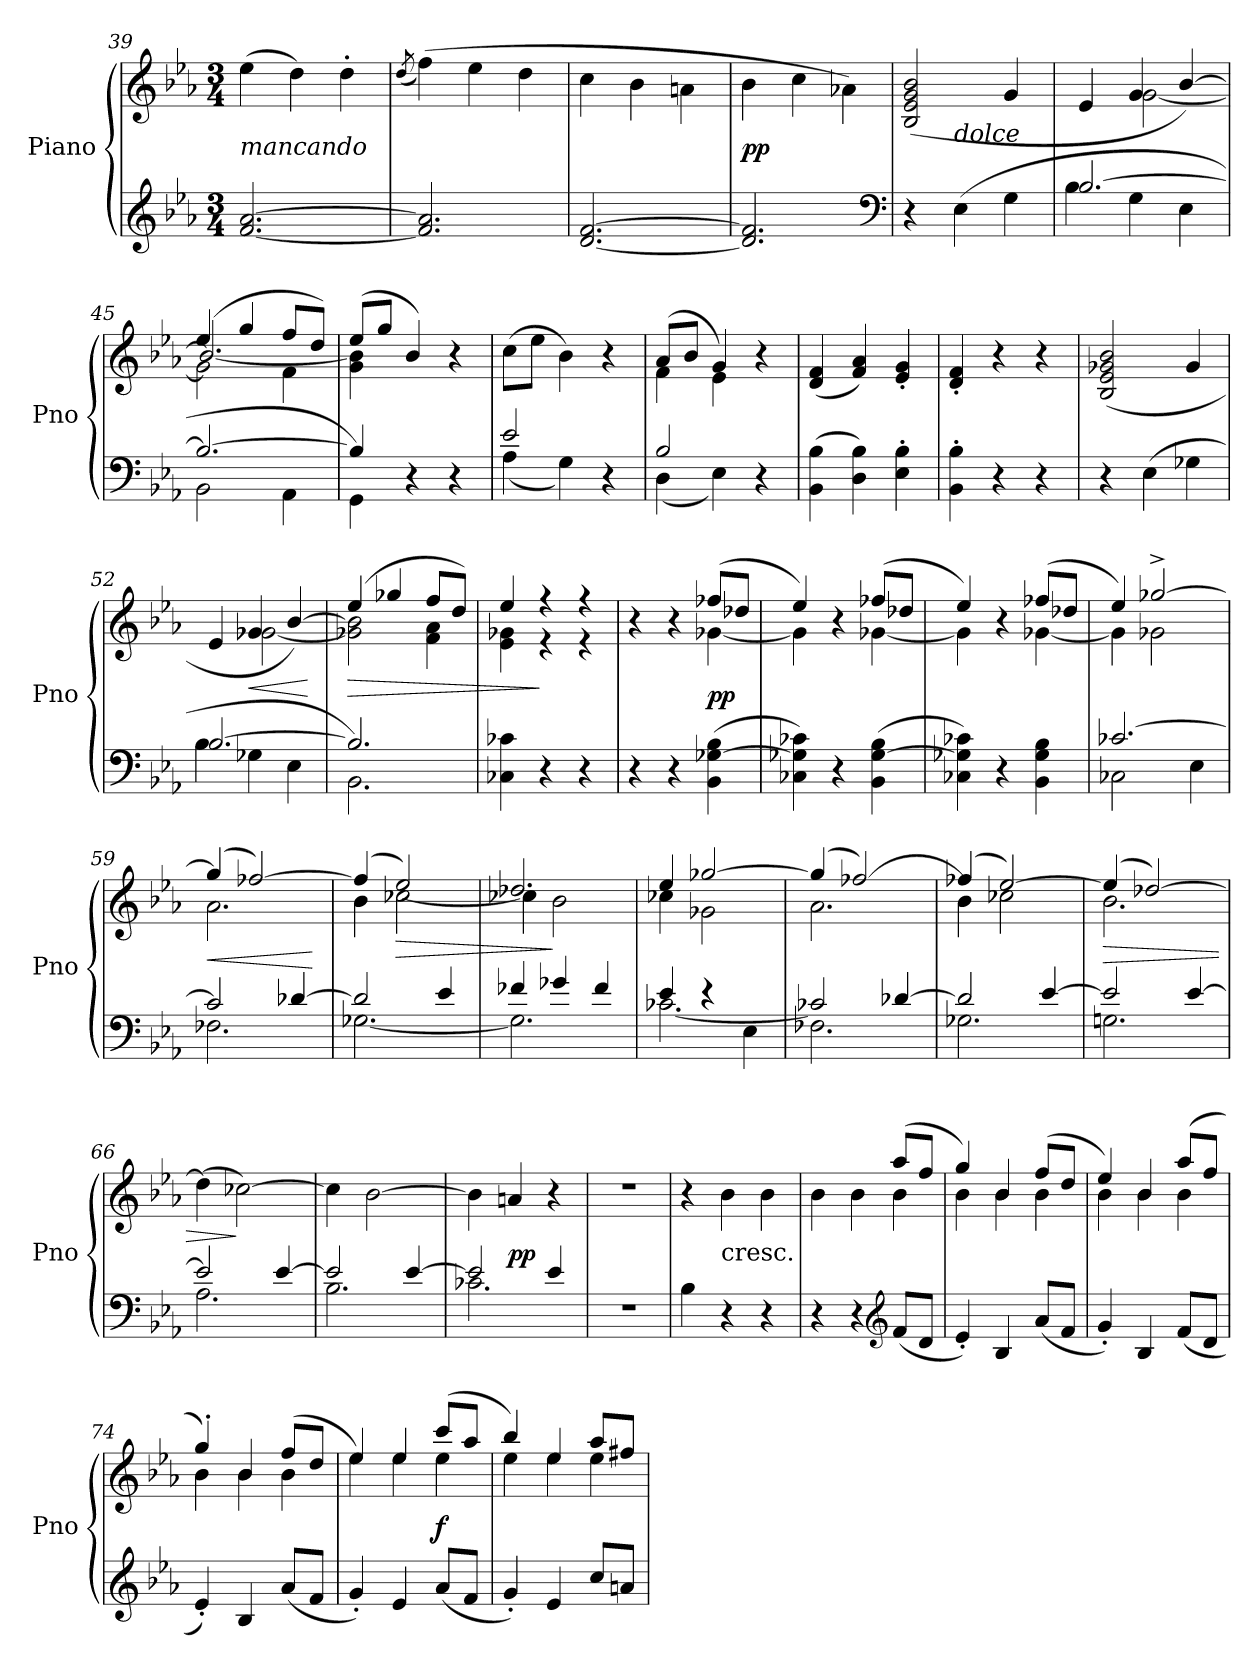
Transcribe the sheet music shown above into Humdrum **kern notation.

**kern	**kern	**dynam
*part1	*part1	*part1
*staff2	*staff1	*staff1/2
*I"Piano	*	*
*I'Pno	*	*
*clefG2	*clefG2	*
*k[b-e-a-]	*k[b-e-a-]	*
*E-:	*E-:	*
*M3/4	*M3/4	*
=39	=39	=39
!	!LO:TX:c:i:t=mancando	!
[2.f [2.a-	(4ee-	.
.	4dd)	.
.	4dd'	.
=40	=40	=40
.	(<8qdd/	.
2.f] 2.a-]	(4ff)	.
.	4ee-	.
.	4dd	.
=41	=41	=41
[2.d [2.f	4cc	.
.	4b-	.
.	4an\	.
=42	=42	=42
2.d] 2.f]	4b-	pp
.	4cc	.
.	4a-X\)	.
*clefF4	*	*
=43	=43	=43
*	*^	*
4r	(>2B- 2e- 2g 2b-	4ryy	.
!	!	!LO:TX:c:i:t=dolce	!
(<4E-	.	2ryy	.
4G	4g	.	.
=44	=44	=44	=44
*^	*	*	*
[2.B-	4B-	4e-	4ryy	.
.	4G	4g	[2g	.
.	4E-	[4b-)	.	.
=45	=45	=45	=45	=45
*	*	*	*^	*
2.B-_	2BB-	(4ee-	2.b-/_	2g\]	.
.	.	4gg	.	.	.
.	4AA-	8ffL	.	4f\	.
.	.	8ddJ)	.	.	.
*	*	*	*v	*v	*
=46	=46	=46	=46	=46
4B-]	4GG)	(8ee-L	4g 4b-]	.
.	.	8ggJ	.	.
4r	4ryy	4b-/)	4ryy	.
4r	4ryy	4r	4ryy	.
*	*	*v	*v	*
=47	=47	=47	=47
2e-	(4A-	(8ccL	.
.	.	8ee-J	.
.	4G)	4b-)	.
4r	4ryy	4r	.
=48	=48	=48	=48
*	*	*^	*
2B-	(4D	(8a-L	4f	.
.	.	8b-J	.	.
.	4E-)	4g)	4e-	.
4r	4ryy	4r	4ryy	.
*v	*v	*	*	*
*	*v	*v	*
=49	=49	=49
(<4BB- 4B-	(4d 4f	.
4D 4B-)	4f 4a-)	.
4E-' 4B-'	4e-' 4g'	.
=50	=50	=50
4BB-' 4B-'	4d' 4f'	.
4r	4r	.
4r	4r	.
=51	=51	=51
4r	(>2B- 2e- 2g-X 2b-	.
(<4E-	.	.
4G-X	4g-	.
=52	=52	=52
*^	*^	*
[2.B-	4B-	4e-	4ryy	.
.	4G-X	4g-X	[2g-X	<
.	4E-	[4b-)	.	.
*v	*v	*	*	*
*	*v	*v	*
.	.	[
=53	=53	=53
*^	*^	*
2.B-]	2.BB-)	(4ee-	2g-X] 2b-]	>
.	.	4gg-X	.	.
.	.	8ffL	4f 4a-	.
.	.	8ddJ)	.	.
*v	*v	*	*	*
=54	=54	=54	=54
4C-X 4c-X	4ee-	4e- 4g-X	.
4r	4r	4r	]
4r	4r	4r	.
=55	=55	=55	=55
4r	4r	4ryy	.
4r	4r	4ryy	.
(4BB- [4G-X 4B-	(8ff-XL	[4g-X	pp
.	8dd-XJ	.	.
=56	=56	=56	=56
4C-X 4G-X] 4c-X)	4ee-)	4g-]	.
4r	4r	4ryy	.
(4BB- [4G- 4B-	(8ff-XL	[4g-X	.
.	8dd-XJ	.	.
=57	=57	=57	=57
4C-X 4G-X] 4c-X)	4ee-)	4g-]	.
4r	4r	4ryy	.
4BB- 4G- 4B-	(8ff-XL	[4g-X	.
.	8dd-XJ	.	.
=58	=58	=58	=58
*^	*	*	*
[2.c-X	2C-X	4ee-)	4g-]	.
.	.	[2gg-X^	2g-X	.
.	4E-	.	.	.
=59	=59	=59	=59	=59
2c-]	2.F-X	(4gg-]	2.a-	<
.	.	[2ff-X)	.	.
[4d-X	.	.	.	.
*v	*v	*	*	*
*	*v	*v	*
.	.	[
=60	=60	=60
*^	*^	*
2d-]	[2.G-X	(4ff-]	4b-	.
.	.	2ee-)	[2cc-X	>
4e-	.	.	.	.
=61	=61	=61	=61	=61
4f-X	2.G-]	2.dd-X	4cc-X]	.
4g-X	.	.	2b-	]
4f-	.	.	.	.
=62	=62	=62	=62	=62
4e-	[2.c-X	4ee-	4cc-X	.
4re	.	[2gg-X	2g-X	.
4E-\	.	.	.	.
=63	=63	=63	=63	=63
2c-X]	2.F-X	(4gg-]	2.a-	.
.	.	[2ff-X)	.	.
[4d-X	.	.	.	.
=64	=64	=64	=64	=64
2d-]	2.G-X	(4ff-X]	4b-	.
.	.	[2ee-)	2cc-X	.
[4e-	.	.	.	.
=65	=65	=65	=65	=65
2e-]	2.Gn	(4ee-]	2.b-	>
.	.	[2dd-X)	.	.
[4e-	.	.	.	.
*	*	*v	*v	*
=66	=66	=66	=66
2e-]	2.A-	(4dd-]	.
.	.	[2cc-X)	]
[4e-	.	.	.
=67	=67	=67	=67
2e-]	2.B-	4cc-]	.
.	.	[2b-	.
[4e-	.	.	.
=68	=68	=68	=68
2e-]	2.c-X	4b-]	.
.	.	4an	pp
4e-	.	4r	.
*v	*v	*	*
=69	=69	=69
2.r	2.r	.
=70	=70	=70
4B-	4r	.
!	!LO:TX:c:t=cresc.	!
4r	4b-	.
4r	4b-	.
=71	=71	=71
*	*^	*
4r	4ryy	4b-	.
4r	4ryy	4b-	.
*clefG2	*	*	*
(8fL	(8aa-L	4b-	.
8dJ	8ffJ	.	.
=72	=72	=72	=72
4e-')	4gg)	4b-	.
4B-	4b-	4b-	.
(8a-L	(8ffL	4b-	.
8fJ	8ddJ	.	.
=73	=73	=73	=73
4g')	4ee-)	4b-	.
4B-	4b-	4b-	.
(8fL	(8aa-L	4b-	.
8dJ	8ffJ	.	.
=74	=74	=74	=74
4e-')	4gg')	4b-	.
4B-	4b-	4b-	.
(8a-L	(8ffL	4b-	.
8fJ	8ddJ	.	.
=75	=75	=75	=75
4g')	4ee-	4ee-)	.
4e-	4ee-	4ee-	.
(8a-L	(8cccL	4ee-	f
8fJ	8aa-J	.	.
=76	=76	=76	=76
4g')	4bb-)	4ee-	.
4e-	4ee-	4ee-	.
8cc/L	8aa-L	4ee-	.
8an/J	8ff#XJ	.	.
*	*v	*v	*
=	=	=
*-	*-	*-
